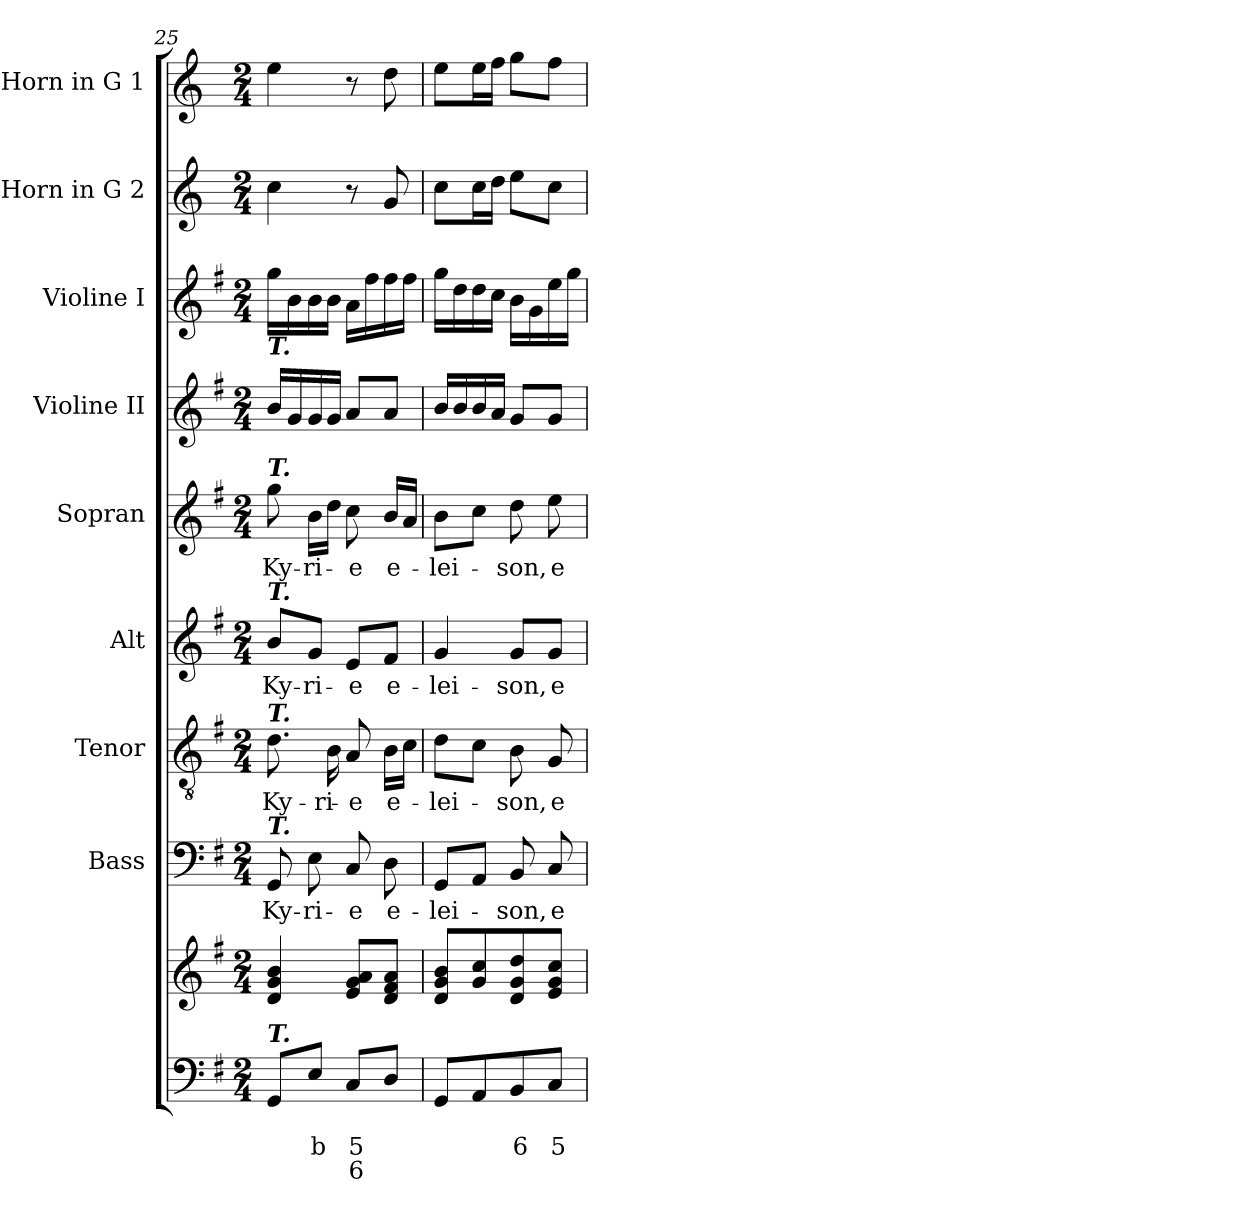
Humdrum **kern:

**kern	**text	**text	**text	**kern	**kern	**text	**kern	**text	**kern	**text	**kern	**text	**kern	**kern	**kern	**kern
*part9	*part9	*part9	*part9	*part9	*part8	*part8	*part7	*part7	*part6	*part6	*part5	*part5	*part4	*part3	*part2	*part1
*staff10	*staff10	*staff10	*staff10	*staff9	*staff8	*staff8	*staff7	*staff7	*staff6	*staff6	*staff5	*staff5	*staff4	*staff3	*staff2	*staff1
*	*	*	*	*	*I"Bass	*	*I"Tenor	*	*I"Alt	*	*I"Sopran	*	*I"Violine II	*I"Violine I	*I"Horn in G 2	*I"Horn in G 1
*	*	*	*	*	*I'B.	*	*I'T.	*	*I'A.	*	*I'S.	*	*I'Vl. II	*I'Vl. I	*	*
*clefF4	*	*	*	*clefG2	*clefF4	*	*clefGv2	*	*clefG2	*	*clefG2	*	*clefG2	*clefG2	*clefG2	*clefG2
*	*	*	*	*	*	*	*	*	*	*	*	*	*	*	*ITrd3c5	*ITrd3c5
*k[f#]	*	*	*	*k[f#]	*k[f#]	*	*k[f#]	*	*k[f#]	*	*k[f#]	*	*k[f#]	*k[f#]	*k[f#]	*k[f#]
*G:	*	*	*	*G:	*G:	*	*G:	*	*G:	*	*G:	*	*G:	*G:	*G:	*G:
*M2/4	*	*	*	*M2/4	*M2/4	*	*M2/4	*	*M2/4	*	*M2/4	*	*M2/4	*M2/4	*M2/4	*M2/4
=25	=25	=25	=25	=25	=25	=25	=25	=25	=25	=25	=25	=25	=25	=25	=25	=25
!	!	!	!	!	!	!	!	!	!	!	!	!	!	!LO:TX:b:Bi:t=T.	!	!
!	!	!	!	!	!	!	!	!	!	!	!LO:TX:a:Bi:t=T.	!	!	!	!	!
!	!	!	!	!	!	!	!	!	!LO:TX:a:Bi:t=T.	!	!	!	!	!	!	!
!	!	!	!	!	!	!	!LO:TX:a:Bi:t=T.	!	!	!	!	!	!	!	!	!
!	!	!	!	!	!LO:TX:a:Bi:t=T.	!	!	!	!	!	!	!	!	!	!	!
!LO:TX:a:Bi:t=T.	!	!	!	!	!	!	!	!	!	!	!	!	!	!	!	!
!	!	!	!	!	!	!LO:LY:b	!	!LO:LY:b	!	!LO:LY:b	!	!LO:LY:b	!	!	!	!
8GG/L	.	.	.	4d/ 4g/ 4b/	8GG/	Ky-	8.d\	Ky-	8b/L	Ky-	8gg\	Ky-	16b/LL	16gg\LL	4g\	4b\
.	.	.	.	.	.	.	.	.	.	.	.	.	16g/	16b\	.	.
!	!	!LO:LY:b	!	!	!	!LO:LY:b	!	!	!	!LO:LY:b	!	!LO:LY:b	!	!	!	!
8E/J	.	b	.	.	8E\	-ri-	.	.	8g/J	-ri-	16b\LL	-ri-	16g/	16b\	.	.
!	!	!	!	!	!	!	!	!LO:LY:b	!	!	!	!	!	!	!	!
.	.	.	.	.	.	.	16B\	-ri-	.	.	16dd\JJ	.	16g/JJ	16b\JJ	.	.
!	!	!LO:LY:b	!LO:LY:b	!	!	!LO:LY:b	!	!LO:LY:b	!	!LO:LY:b	!	!LO:LY:b	!	!	!	!
8C/L	.	5	6	8e/ 8g/ 8a/L	8C/	-e	8A/	-e	8e/L	-e	8cc\	-e	8a/L	16a\LL	8r	8r
.	.	.	.	.	.	.	.	.	.	.	.	.	.	16ff#\	.	.
!	!	!	!	!	!	!LO:LY:b	!	!LO:LY:b	!	!LO:LY:b	!	!LO:LY:b	!	!	!	!
8D/J	.	.	.	8d/ 8f#/ 8a/J	8D\	e-	16B\LL	e-	8f#/J	e-	16b/LL	e-	8a/J	16ff#\	8d/	8a\
.	.	.	.	.	.	.	16c\JJ	.	.	.	16a/JJ	.	.	16ff#\JJ	.	.
=26	=26	=26	=26	=26	=26	=26	=26	=26	=26	=26	=26	=26	=26	=26	=26	=26
!	!	!	!	!	!	!LO:LY:b	!	!LO:LY:b	!	!LO:LY:b	!	!LO:LY:b	!	!	!	!
8GG/L	.	.	.	8d/ 8g/ 8b/L	8GG/L	-lei-	8d\L	-lei-	4g/	-lei-	8b\L	-lei-	16b/LL	16gg\LL	8g\L	8b\L
.	.	.	.	.	.	.	.	.	.	.	.	.	16b/	16dd\	.	.
8AA/	.	.	.	8g/ 8cc/	8AA/J	.	8c\J	.	.	.	8cc\J	.	16b/	16dd\	16g\L	16b\L
.	.	.	.	.	.	.	.	.	.	.	.	.	16a/JJ	16cc\JJ	16a\JJ	16cc\JJ
!	!	!LO:LY:b	!	!	!	!LO:LY:b	!	!LO:LY:b	!	!LO:LY:b	!	!LO:LY:b	!	!	!	!
8BB/	.	6	.	8d/ 8g/ 8dd/	8BB/	-son,	8B\	-son,	8g/L	-son,	8dd\	-son,	8g/L	16b\LL	8b\L	8dd\L
.	.	.	.	.	.	.	.	.	.	.	.	.	.	16g\	.	.
!	!	!LO:LY:b	!	!	!	!LO:LY:b	!	!LO:LY:b	!	!LO:LY:b	!	!LO:LY:b	!	!	!	!
8C/J	.	5	.	8e/ 8g/ 8cc/J	8C/	e-	8G/	e-	8g/J	e-	8ee\	e-	8g/J	16ee\	8g\J	8cc\J
.	.	.	.	.	.	.	.	.	.	.	.	.	.	16gg\JJ	.	.
=	=	=	=	=	=	=	=	=	=	=	=	=	=	=	=	=
*-	*-	*-	*-	*-	*-	*-	*-	*-	*-	*-	*-	*-	*-	*-	*-	*-
